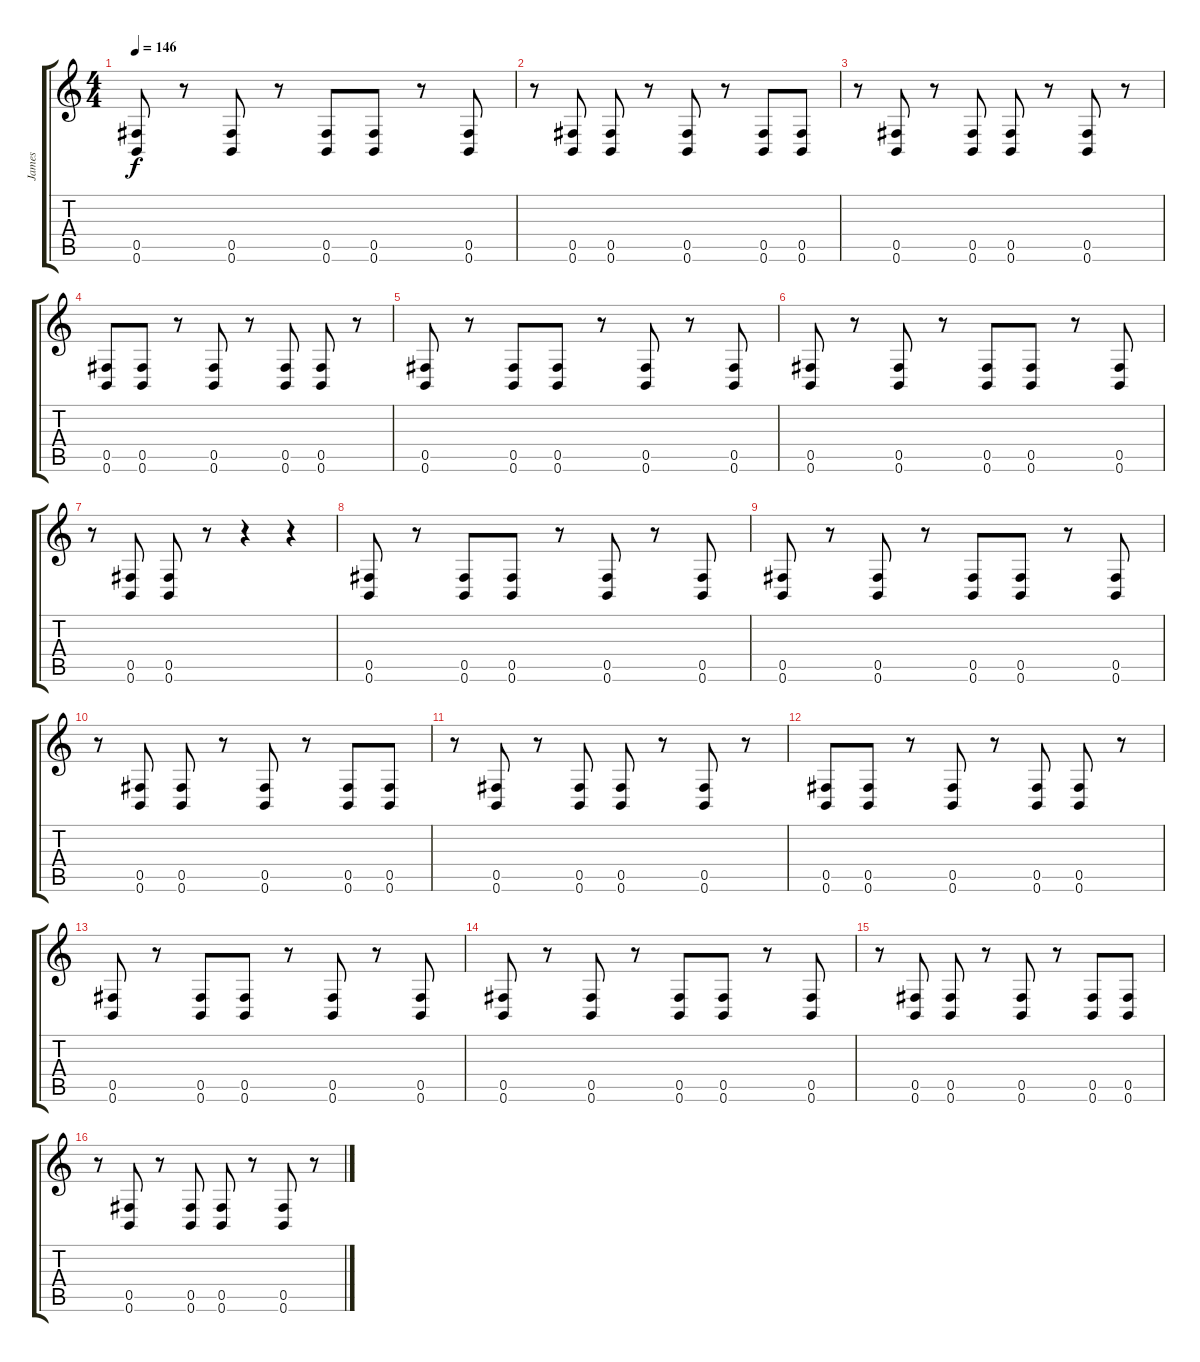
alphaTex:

\track ("James" "James") {instrument distortionguitar}
\staff {score tabs}
\tuning (Db4 Ab3 E3 B2 Gb2 B1) {hide}
\ts (4 4)
\tempo 146
\clef g2
\ks c
(0.5 0.6).8{dy f} r.8 (0.5 0.6).8 r.8 (0.5 0.6).8 (0.5 0.6).8 r.8 (0.5 0.6).8 |
r.8 (0.5 0.6).8 (0.5 0.6).8 r.8 (0.5 0.6).8 r.8 (0.5 0.6).8 (0.5 0.6).8 |
r.8 (0.5 0.6).8 r.8 (0.5 0.6).8 (0.5 0.6).8 r.8 (0.5 0.6).8 r.8 |
(0.5 0.6).8 (0.5 0.6).8 r.8 (0.5 0.6).8 r.8 (0.5 0.6).8 (0.5 0.6).8 r.8 |
(0.5 0.6).8 r.8 (0.5 0.6).8 (0.5 0.6).8 r.8 (0.5 0.6).8 r.8 (0.5 0.6).8 |
(0.5 0.6).8 r.8 (0.5 0.6).8 r.8 (0.5 0.6).8 (0.5 0.6).8 r.8 (0.5 0.6).8 |
r.8 (0.5 0.6).8 (0.5 0.6).8 r.8 r.4 r.4 |
(0.5 0.6).8 r.8 (0.5 0.6).8 (0.5 0.6).8 r.8 (0.5 0.6).8 r.8 (0.5 0.6).8 |
(0.5 0.6).8 r.8 (0.5 0.6).8 r.8 (0.5 0.6).8 (0.5 0.6).8 r.8 (0.5 0.6).8 |
r.8 (0.5 0.6).8 (0.5 0.6).8 r.8 (0.5 0.6).8 r.8 (0.5 0.6).8 (0.5 0.6).8 |
r.8 (0.5 0.6).8 r.8 (0.5 0.6).8 (0.5 0.6).8 r.8 (0.5 0.6).8 r.8 |
(0.5 0.6).8 (0.5 0.6).8 r.8 (0.5 0.6).8 r.8 (0.5 0.6).8 (0.5 0.6).8 r.8 |
(0.5 0.6).8 r.8 (0.5 0.6).8 (0.5 0.6).8 r.8 (0.5 0.6).8 r.8 (0.5 0.6).8 |
(0.5 0.6).8 r.8 (0.5 0.6).8 r.8 (0.5 0.6).8 (0.5 0.6).8 r.8 (0.5 0.6).8 |
r.8 (0.5 0.6).8 (0.5 0.6).8 r.8 (0.5 0.6).8 r.8 (0.5 0.6).8 (0.5 0.6).8 |
r.8 (0.5 0.6).8 r.8 (0.5 0.6).8 (0.5 0.6).8 r.8 (0.5 0.6).8 r.8
